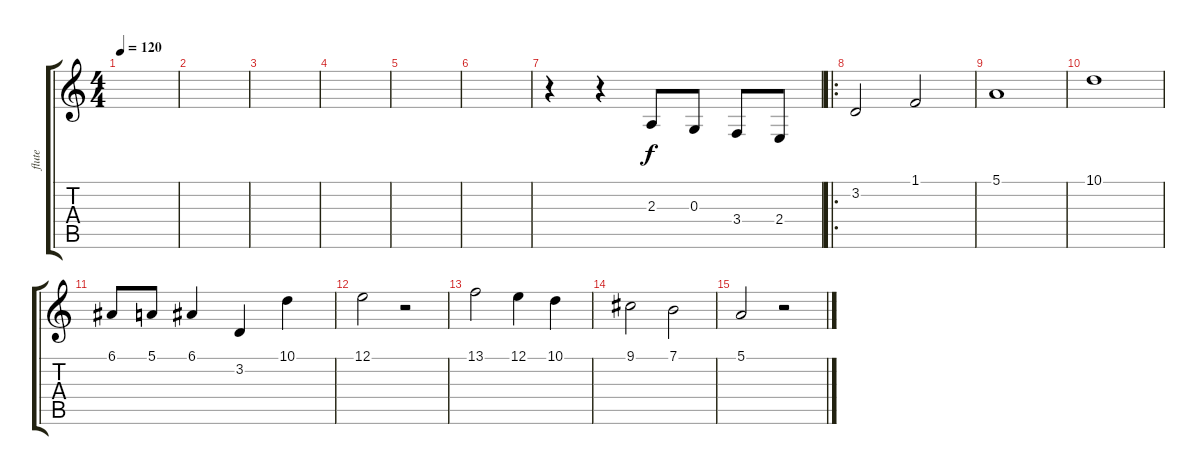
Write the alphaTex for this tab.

\track ("flute" "flute") {instrument flute}
\staff {score tabs}
\tuning (E4 B3 G3 D3 A2 E2) {hide}
\ts (4 4)
\tempo 120
\clef g2
\ks c
|
|
|
|
|
|
r.4 r.4 2.3.8 0.3.8 3.4.8 2.4.8 |
\ro
3.2.2 1.1.2 |
5.1.1 |
10.1.1 |
6.1.8 5.1.8 6.1.4 3.2.4 10.1.4 |
12.1.2 r.2 |
13.1.2 12.1.4 10.1.4 |
9.1.2 7.1.2 |
5.1.2 r.2
